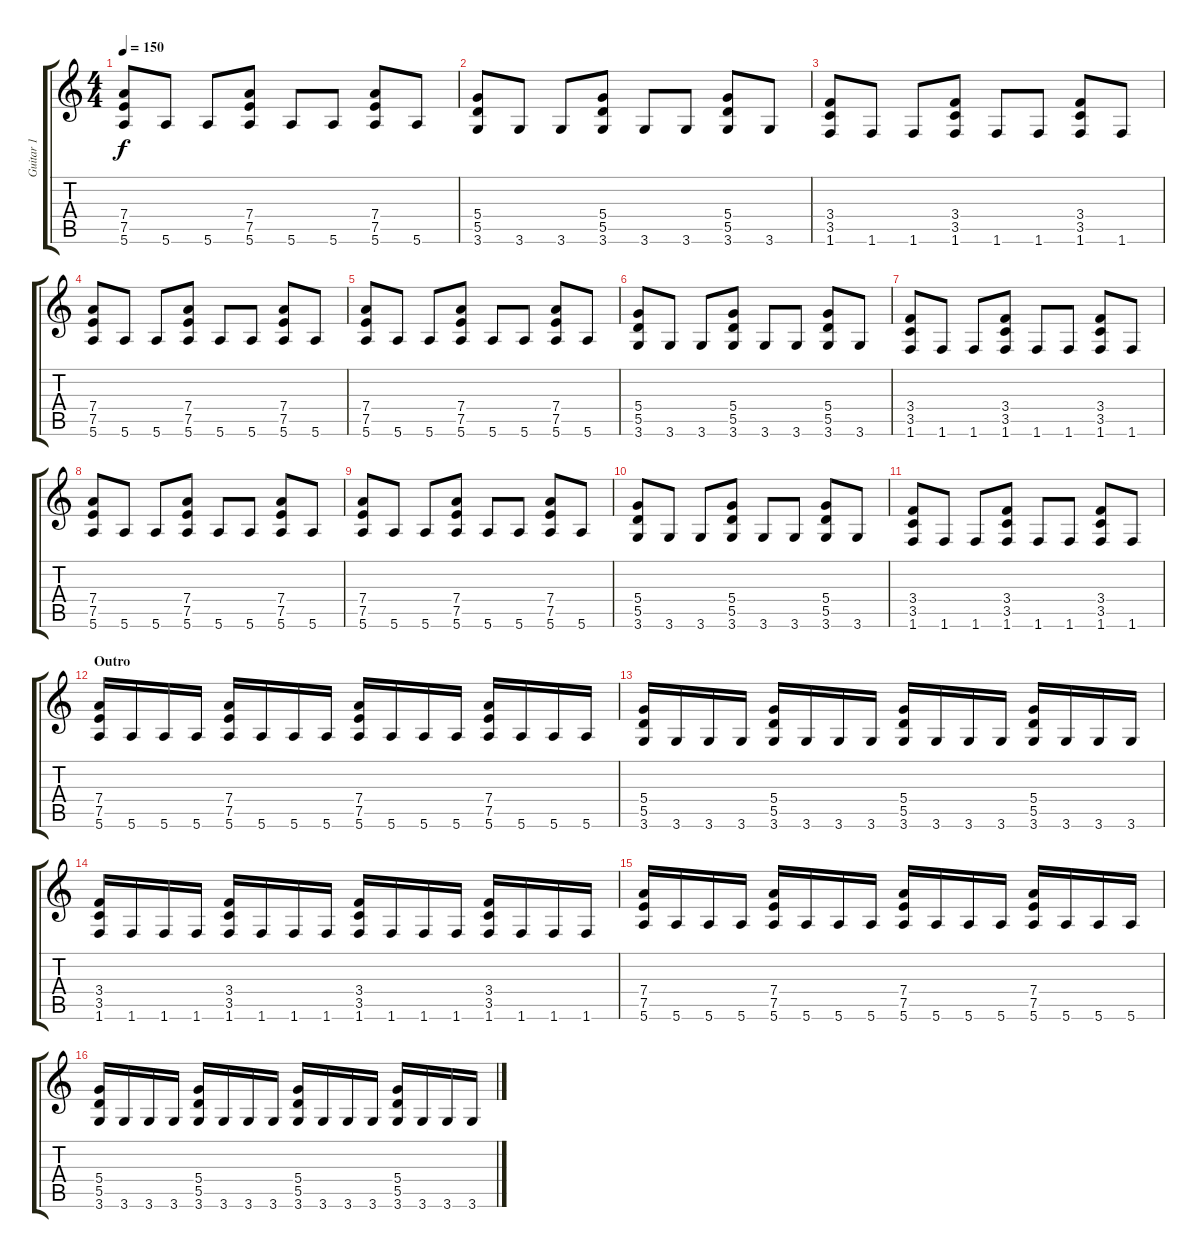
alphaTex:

\track ("Guitar 1" "Guitar 1") {instrument overdrivenguitar}
\staff {score tabs}
\tuning (E4 B3 G3 D3 A2 E2) {hide}
\ts (4 4)
\tempo 150
\clef g2
\ks c
(7.4 7.5 5.6).8{dy f} 5.6.8 5.6.8 (7.4 7.5 5.6).8 5.6.8 5.6.8 (7.4 7.5 5.6).8 5.6.8 |
(5.4 5.5 3.6).8 3.6.8 3.6.8 (5.4 5.5 3.6).8 3.6.8 3.6.8 (5.4 5.5 3.6).8 3.6.8 |
(3.4 3.5 1.6).8 1.6.8 1.6.8 (3.4 3.5 1.6).8 1.6.8 1.6.8 (3.4 3.5 1.6).8 1.6.8 |
(7.4 7.5 5.6).8 5.6.8 5.6.8 (7.4 7.5 5.6).8 5.6.8 5.6.8 (7.4 7.5 5.6).8 5.6.8 |
(7.4 7.5 5.6).8 5.6.8 5.6.8 (7.4 7.5 5.6).8 5.6.8 5.6.8 (7.4 7.5 5.6).8 5.6.8 |
(5.4 5.5 3.6).8 3.6.8 3.6.8 (5.4 5.5 3.6).8 3.6.8 3.6.8 (5.4 5.5 3.6).8 3.6.8 |
(3.4 3.5 1.6).8 1.6.8 1.6.8 (3.4 3.5 1.6).8 1.6.8 1.6.8 (3.4 3.5 1.6).8 1.6.8 |
(7.4 7.5 5.6).8 5.6.8 5.6.8 (7.4 7.5 5.6).8 5.6.8 5.6.8 (7.4 7.5 5.6).8 5.6.8 |
(7.4 7.5 5.6).8 5.6.8 5.6.8 (7.4 7.5 5.6).8 5.6.8 5.6.8 (7.4 7.5 5.6).8 5.6.8 |
(5.4 5.5 3.6).8 3.6.8 3.6.8 (5.4 5.5 3.6).8 3.6.8 3.6.8 (5.4 5.5 3.6).8 3.6.8 |
(3.4 3.5 1.6).8 1.6.8 1.6.8 (3.4 3.5 1.6).8 1.6.8 1.6.8 (3.4 3.5 1.6).8 1.6.8 |
\section ("" "Outro")
(7.4 7.5 5.6).16{volume 16} 5.6.16 5.6.16 5.6.16 (7.4 7.5 5.6).16 5.6.16 5.6.16 5.6.16 (7.4 7.5 5.6).16 5.6.16 5.6.16 5.6.16 (7.4 7.5 5.6).16 5.6.16 5.6.16 5.6.16 |
(5.4 5.5 3.6).16 3.6.16 3.6.16 3.6.16 (5.4 5.5 3.6).16 3.6.16 3.6.16 3.6.16 (5.4 5.5 3.6).16 3.6.16 3.6.16 3.6.16 (5.4 5.5 3.6).16 3.6.16 3.6.16 3.6.16 |
(3.4 3.5 1.6).16 1.6.16 1.6.16 1.6.16 (3.4 3.5 1.6).16 1.6.16 1.6.16 1.6.16 (3.4 3.5 1.6).16 1.6.16 1.6.16 1.6.16 (3.4 3.5 1.6).16 1.6.16 1.6.16 1.6.16 |
(7.4 7.5 5.6).16{volume 16} 5.6.16 5.6.16 5.6.16 (7.4 7.5 5.6).16 5.6.16 5.6.16 5.6.16 (7.4 7.5 5.6).16 5.6.16 5.6.16 5.6.16 (7.4 7.5 5.6).16 5.6.16 5.6.16 5.6.16 |
(5.4 5.5 3.6).16 3.6.16 3.6.16 3.6.16 (5.4 5.5 3.6).16 3.6.16 3.6.16 3.6.16 (5.4 5.5 3.6).16 3.6.16 3.6.16 3.6.16 (5.4 5.5 3.6).16 3.6.16 3.6.16 3.6.16
